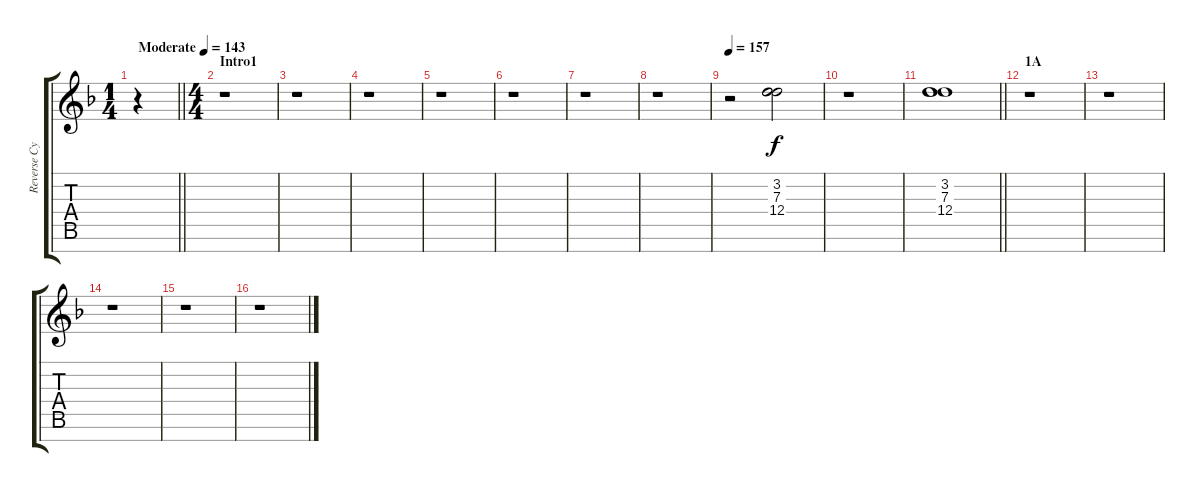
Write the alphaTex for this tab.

\track ("Reverse Cymbal" "Reverse Cy") {instrument reversecymbal}
\staff {score tabs}
\tuning (E5 B4 G4 D4 A3 E3 B2) {hide}
\ts (1 4)
\tempo (143 "Moderate")
\clef g2
\barLineRight lightlight
\ks f
r.4{dy f instrument reversecymbal} |
\ts (4 4)
\section ("" "Intro1")
r.1 |
r.1 |
r.1 |
r.1 |
r.1 |
r.1 |
r.1 |
\tempo 157
r.2 (3.2 7.3 12.4).2 |
r.1 |
\barLineRight lightlight
(3.2 7.3 12.4).1 |
\section ("" "1A")
r.1 |
r.1 |
r.1 |
r.1 |
r.1
